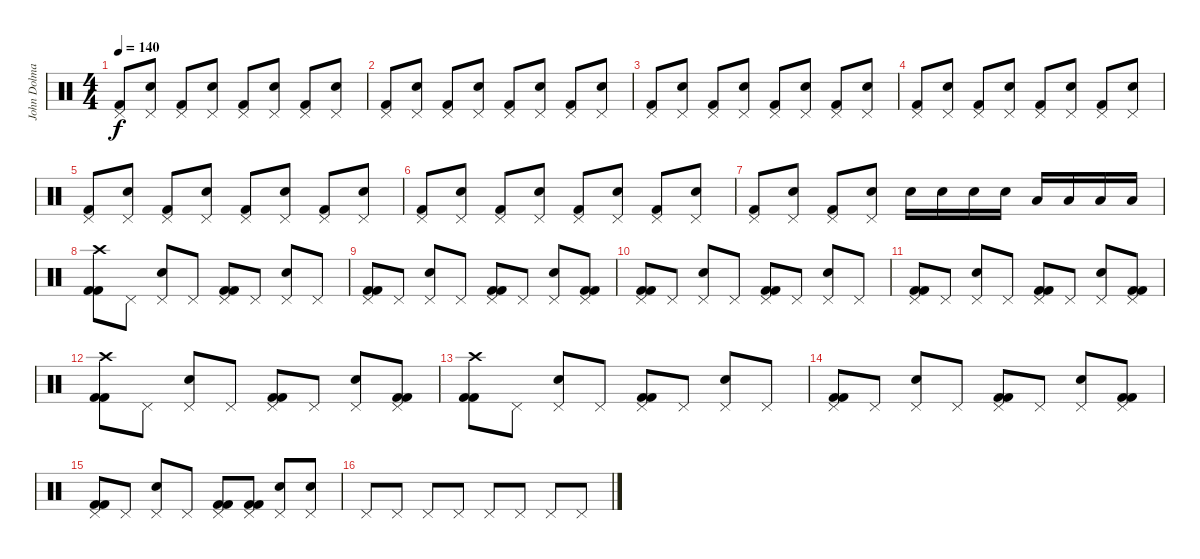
\track ("John Dolmayan" "John Dolma") {instrument percussion}
\staff {score}
\articulation defaults
\ts (4 4)
\tempo 140
\clef neutral
\ks c
("Pedal Hi-Hat (hit)" "Kick (hit) 2").8{dy f} ("Pedal Hi-Hat (hit)" "Snare (hit) 2").8 ("Pedal Hi-Hat (hit)" "Kick (hit) 2").8 ("Pedal Hi-Hat (hit)" "Snare (hit) 2").8 ("Pedal Hi-Hat (hit)" "Kick (hit) 2").8 ("Pedal Hi-Hat (hit)" "Snare (hit) 2").8 ("Pedal Hi-Hat (hit)" "Kick (hit) 2").8 ("Pedal Hi-Hat (hit)" "Snare (hit) 2").8 |
("Pedal Hi-Hat (hit)" "Kick (hit) 2").8 ("Pedal Hi-Hat (hit)" "Snare (hit) 2").8 ("Pedal Hi-Hat (hit)" "Kick (hit) 2").8 ("Pedal Hi-Hat (hit)" "Snare (hit) 2").8 ("Pedal Hi-Hat (hit)" "Kick (hit) 2").8 ("Pedal Hi-Hat (hit)" "Snare (hit) 2").8 ("Pedal Hi-Hat (hit)" "Kick (hit) 2").8 ("Pedal Hi-Hat (hit)" "Snare (hit) 2").8 |
("Pedal Hi-Hat (hit)" "Kick (hit) 2").8 ("Pedal Hi-Hat (hit)" "Snare (hit) 2").8 ("Pedal Hi-Hat (hit)" "Kick (hit) 2").8 ("Pedal Hi-Hat (hit)" "Snare (hit) 2").8 ("Pedal Hi-Hat (hit)" "Kick (hit) 2").8 ("Pedal Hi-Hat (hit)" "Snare (hit) 2").8 ("Pedal Hi-Hat (hit)" "Kick (hit) 2").8 ("Pedal Hi-Hat (hit)" "Snare (hit) 2").8 |
("Pedal Hi-Hat (hit)" "Kick (hit) 2").8 ("Pedal Hi-Hat (hit)" "Snare (hit) 2").8 ("Pedal Hi-Hat (hit)" "Kick (hit) 2").8 ("Pedal Hi-Hat (hit)" "Snare (hit) 2").8 ("Pedal Hi-Hat (hit)" "Kick (hit) 2").8 ("Pedal Hi-Hat (hit)" "Snare (hit) 2").8 ("Pedal Hi-Hat (hit)" "Kick (hit) 2").8 ("Pedal Hi-Hat (hit)" "Snare (hit) 2").8 |
("Pedal Hi-Hat (hit)" "Kick (hit) 2").8 ("Pedal Hi-Hat (hit)" "Snare (hit) 2").8 ("Pedal Hi-Hat (hit)" "Kick (hit) 2").8 ("Pedal Hi-Hat (hit)" "Snare (hit) 2").8 ("Pedal Hi-Hat (hit)" "Kick (hit) 2").8 ("Pedal Hi-Hat (hit)" "Snare (hit) 2").8 ("Pedal Hi-Hat (hit)" "Kick (hit) 2").8 ("Pedal Hi-Hat (hit)" "Snare (hit) 2").8 |
("Pedal Hi-Hat (hit)" "Kick (hit) 2").8 ("Pedal Hi-Hat (hit)" "Snare (hit) 2").8 ("Pedal Hi-Hat (hit)" "Kick (hit) 2").8 ("Pedal Hi-Hat (hit)" "Snare (hit) 2").8 ("Pedal Hi-Hat (hit)" "Kick (hit) 2").8 ("Pedal Hi-Hat (hit)" "Snare (hit) 2").8 ("Pedal Hi-Hat (hit)" "Kick (hit) 2").8 ("Pedal Hi-Hat (hit)" "Snare (hit) 2").8 |
("Pedal Hi-Hat (hit)" "Kick (hit) 2").8 ("Pedal Hi-Hat (hit)" "Snare (hit) 2").8 ("Pedal Hi-Hat (hit)" "Kick (hit) 2").8 ("Pedal Hi-Hat (hit)" "Snare (hit) 2").8 "Snare (hit) 2".16 "Snare (hit) 2".16 "Snare (hit) 2".16 "Snare (hit) 2".16 "Low Tom (hit)".16 "Low Tom (hit)".16 "Low Tom (hit)".16 "Low Tom (hit)".16 |
("Crash high (hit)" "Kick (hit) 2" "Kick (hit) 2").8 "Pedal Hi-Hat (hit)".8 ("Pedal Hi-Hat (hit)" "Snare (hit) 2").8 "Pedal Hi-Hat (hit)".8 ("Pedal Hi-Hat (hit)" "Kick (hit) 2" "Kick (hit) 2").8 "Pedal Hi-Hat (hit)".8 ("Pedal Hi-Hat (hit)" "Snare (hit) 2").8 "Pedal Hi-Hat (hit)".8 |
("Pedal Hi-Hat (hit)" "Kick (hit) 2" "Kick (hit) 2").8 "Pedal Hi-Hat (hit)".8 ("Pedal Hi-Hat (hit)" "Snare (hit) 2").8 "Pedal Hi-Hat (hit)".8 ("Pedal Hi-Hat (hit)" "Kick (hit) 2" "Kick (hit) 2").8 "Pedal Hi-Hat (hit)".8 ("Pedal Hi-Hat (hit)" "Snare (hit) 2").8 ("Pedal Hi-Hat (hit)" "Kick (hit) 2" "Kick (hit) 2").8 |
("Pedal Hi-Hat (hit)" "Kick (hit) 2" "Kick (hit) 2").8 "Pedal Hi-Hat (hit)".8 ("Pedal Hi-Hat (hit)" "Snare (hit) 2").8 "Pedal Hi-Hat (hit)".8 ("Pedal Hi-Hat (hit)" "Kick (hit) 2" "Kick (hit) 2").8 "Pedal Hi-Hat (hit)".8 ("Pedal Hi-Hat (hit)" "Snare (hit) 2").8 "Pedal Hi-Hat (hit)".8 |
("Pedal Hi-Hat (hit)" "Kick (hit) 2" "Kick (hit) 2").8 "Pedal Hi-Hat (hit)".8 ("Pedal Hi-Hat (hit)" "Snare (hit) 2").8 "Pedal Hi-Hat (hit)".8 ("Pedal Hi-Hat (hit)" "Kick (hit) 2" "Kick (hit) 2").8 "Pedal Hi-Hat (hit)".8 ("Pedal Hi-Hat (hit)" "Snare (hit) 2").8 ("Pedal Hi-Hat (hit)" "Kick (hit) 2" "Kick (hit) 2").8 |
("Crash high (hit)" "Kick (hit) 2" "Kick (hit) 2").8 "Pedal Hi-Hat (hit)".8 ("Pedal Hi-Hat (hit)" "Snare (hit) 2").8 "Pedal Hi-Hat (hit)".8 ("Pedal Hi-Hat (hit)" "Kick (hit) 2" "Kick (hit) 2").8 "Pedal Hi-Hat (hit)".8 ("Pedal Hi-Hat (hit)" "Snare (hit) 2").8 ("Pedal Hi-Hat (hit)" "Kick (hit) 2" "Kick (hit) 2").8 |
("Crash high (hit)" "Kick (hit) 2" "Kick (hit) 2").8 "Pedal Hi-Hat (hit)".8 ("Pedal Hi-Hat (hit)" "Snare (hit) 2").8 "Pedal Hi-Hat (hit)".8 ("Pedal Hi-Hat (hit)" "Kick (hit) 2" "Kick (hit) 2").8 "Pedal Hi-Hat (hit)".8 ("Pedal Hi-Hat (hit)" "Snare (hit) 2").8 "Pedal Hi-Hat (hit)".8 |
("Pedal Hi-Hat (hit)" "Kick (hit) 2" "Kick (hit) 2").8 "Pedal Hi-Hat (hit)".8 ("Pedal Hi-Hat (hit)" "Snare (hit) 2").8 "Pedal Hi-Hat (hit)".8 ("Pedal Hi-Hat (hit)" "Kick (hit) 2" "Kick (hit) 2").8 "Pedal Hi-Hat (hit)".8 ("Pedal Hi-Hat (hit)" "Snare (hit) 2").8 ("Pedal Hi-Hat (hit)" "Kick (hit) 2" "Kick (hit) 2").8 |
("Pedal Hi-Hat (hit)" "Kick (hit) 2" "Kick (hit) 2").8 "Pedal Hi-Hat (hit)".8 ("Pedal Hi-Hat (hit)" "Snare (hit) 2").8 "Pedal Hi-Hat (hit)".8 ("Pedal Hi-Hat (hit)" "Kick (hit) 2" "Kick (hit) 2").8 ("Pedal Hi-Hat (hit)" "Kick (hit) 2" "Kick (hit) 2").8 ("Pedal Hi-Hat (hit)" "Snare (hit) 2").8 ("Pedal Hi-Hat (hit)" "Snare (hit) 2").8 |
"Pedal Hi-Hat (hit)".8 "Pedal Hi-Hat (hit)".8 "Pedal Hi-Hat (hit)".8 "Pedal Hi-Hat (hit)".8 "Pedal Hi-Hat (hit)".8 "Pedal Hi-Hat (hit)".8 "Pedal Hi-Hat (hit)".8 "Pedal Hi-Hat (hit)".8
